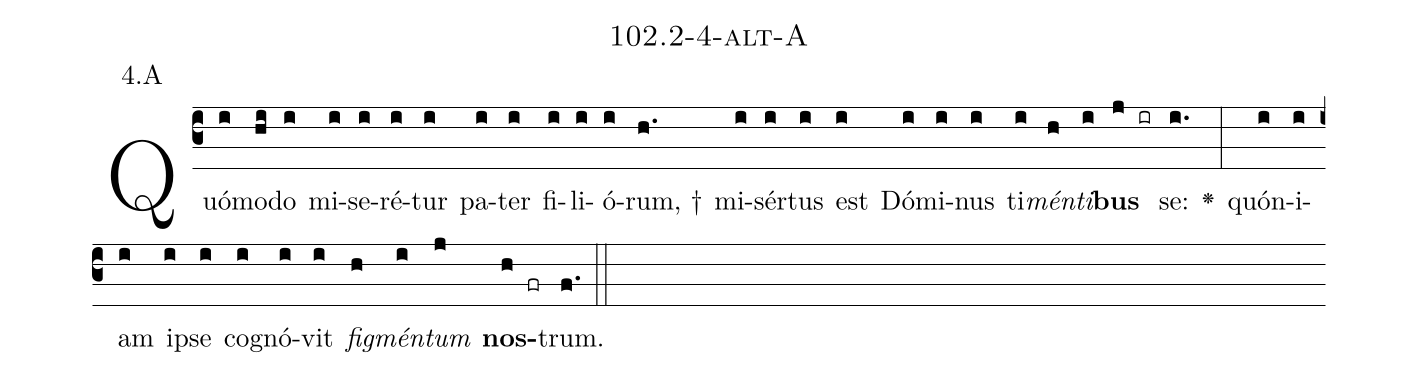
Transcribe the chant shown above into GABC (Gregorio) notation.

name: 102.2-4-alt-A;
annotation: 4.A;
%%
(c3)Quó(i)mo(hi)do(i) mi(i)se(i)ré(i)tur(i) pa(i)ter(i) fi(i)li(i)ó(i)rum, †(h.) mi(i)sér(i)tus(i) est(i) Dó(i)mi(i)nus(i) ti(i)<i>mén</i>(h)<i>ti</i>(i)<b>bus</b>(j ir) se:(i.) <v>\greheightstar</v>(:) quón(i)i(i)am(i) ip(i)se(i) co(i)gnó(i)vit(i) <i>fig</i>(h)<i>mén</i>(i)<i>tum</i>(j) <b>nos</b>(h fr)trum.(f.) (::)


%E(i) u(h) o(i) u(j) a(h) e.(f.) (::)
